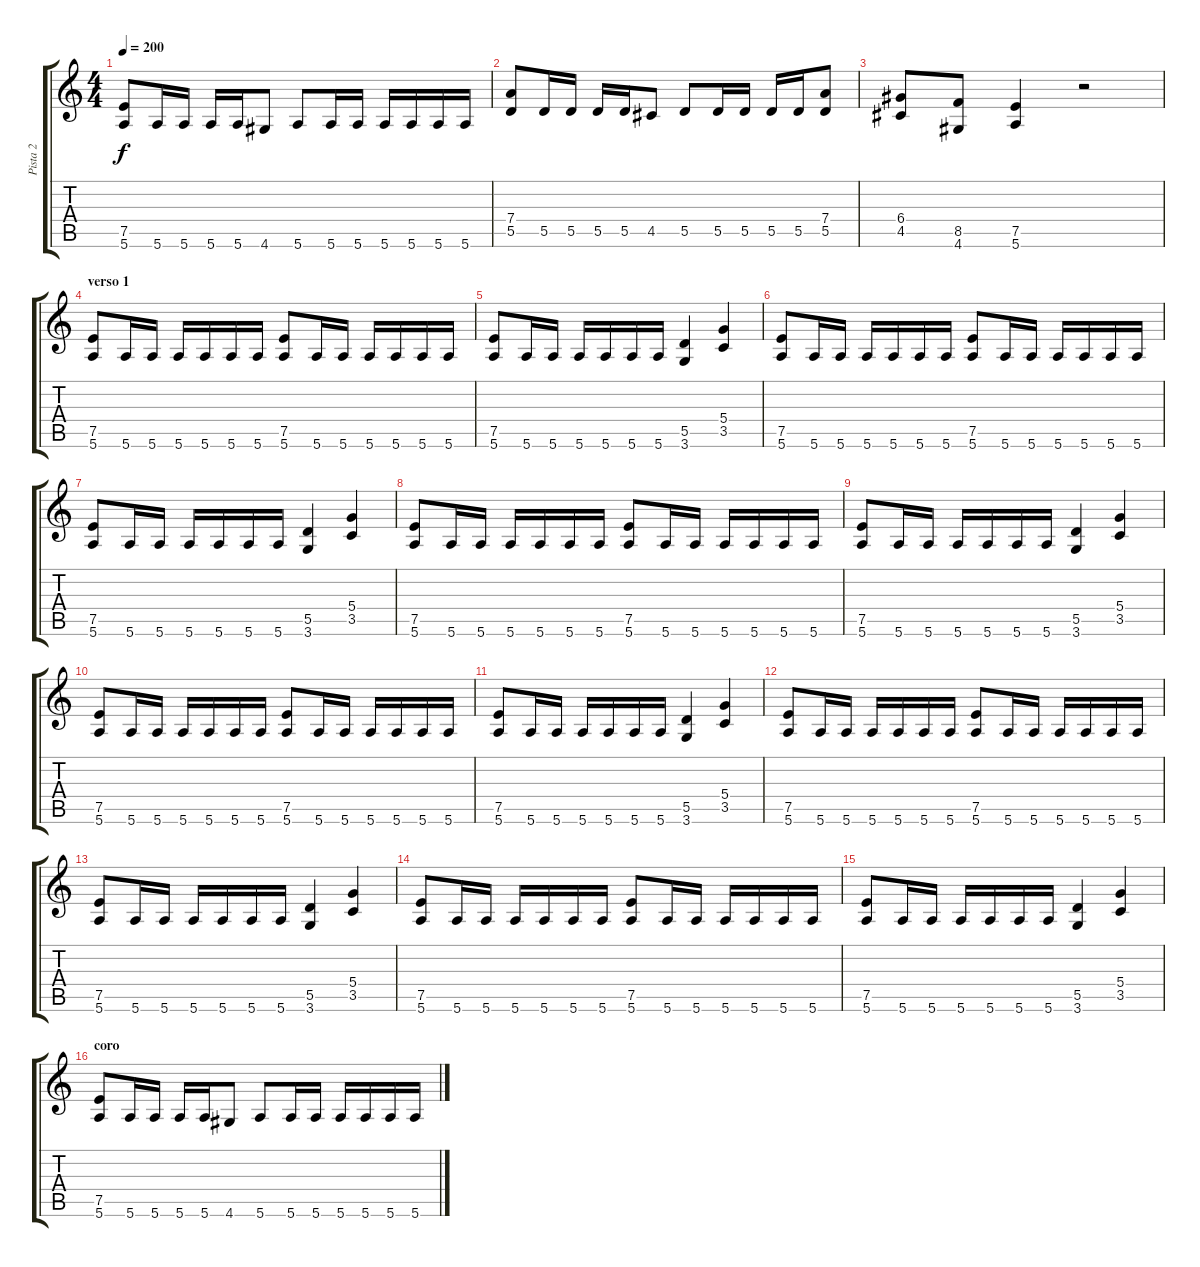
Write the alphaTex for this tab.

\track ("Pista 2" "Pista 2") {instrument distortionguitar}
\staff {score tabs}
\tuning (E4 B3 G3 D3 A2 E2) {hide}
\ts (4 4)
\tempo 200
\clef g2
\ks c
(7.5 5.6).8{dy f} 5.6.16 5.6.16 5.6.16 5.6.16 4.6.8 5.6.8 5.6.16 5.6.16 5.6.16 5.6.16 5.6.16 5.6.16 |
(7.4 5.5).8 5.5.16 5.5.16 5.5.16 5.5.16 4.5.8 5.5.8 5.5.16 5.5.16 5.5.16 5.5.16 (7.4 5.5).8 |
(6.4 4.5).8 (8.5 4.6).8 (7.5 5.6).4 r.2 |
\section ("" "verso 1")
(7.5 5.6).8 5.6.16 5.6.16 5.6.16 5.6.16 5.6.16 5.6.16 (7.5 5.6).8 5.6.16 5.6.16 5.6.16 5.6.16 5.6.16 5.6.16 |
(7.5 5.6).8 5.6.16 5.6.16 5.6.16 5.6.16 5.6.16 5.6.16 (5.5 3.6).4 (5.4 3.5).4 |
(7.5 5.6).8 5.6.16 5.6.16 5.6.16 5.6.16 5.6.16 5.6.16 (7.5 5.6).8 5.6.16 5.6.16 5.6.16 5.6.16 5.6.16 5.6.16 |
(7.5 5.6).8 5.6.16 5.6.16 5.6.16 5.6.16 5.6.16 5.6.16 (5.5 3.6).4 (5.4 3.5).4 |
(7.5 5.6).8 5.6.16 5.6.16 5.6.16 5.6.16 5.6.16 5.6.16 (7.5 5.6).8 5.6.16 5.6.16 5.6.16 5.6.16 5.6.16 5.6.16 |
(7.5 5.6).8 5.6.16 5.6.16 5.6.16 5.6.16 5.6.16 5.6.16 (5.5 3.6).4 (5.4 3.5).4 |
(7.5 5.6).8 5.6.16 5.6.16 5.6.16 5.6.16 5.6.16 5.6.16 (7.5 5.6).8 5.6.16 5.6.16 5.6.16 5.6.16 5.6.16 5.6.16 |
(7.5 5.6).8 5.6.16 5.6.16 5.6.16 5.6.16 5.6.16 5.6.16 (5.5 3.6).4 (5.4 3.5).4 |
(7.5 5.6).8 5.6.16 5.6.16 5.6.16 5.6.16 5.6.16 5.6.16 (7.5 5.6).8 5.6.16 5.6.16 5.6.16 5.6.16 5.6.16 5.6.16 |
(7.5 5.6).8 5.6.16 5.6.16 5.6.16 5.6.16 5.6.16 5.6.16 (5.5 3.6).4 (5.4 3.5).4 |
(7.5 5.6).8 5.6.16 5.6.16 5.6.16 5.6.16 5.6.16 5.6.16 (7.5 5.6).8 5.6.16 5.6.16 5.6.16 5.6.16 5.6.16 5.6.16 |
(7.5 5.6).8 5.6.16 5.6.16 5.6.16 5.6.16 5.6.16 5.6.16 (5.5 3.6).4 (5.4 3.5).4 |
\section ("" "coro")
(7.5 5.6).8 5.6.16 5.6.16 5.6.16 5.6.16 4.6.8 5.6.8 5.6.16 5.6.16 5.6.16 5.6.16 5.6.16 5.6.16
